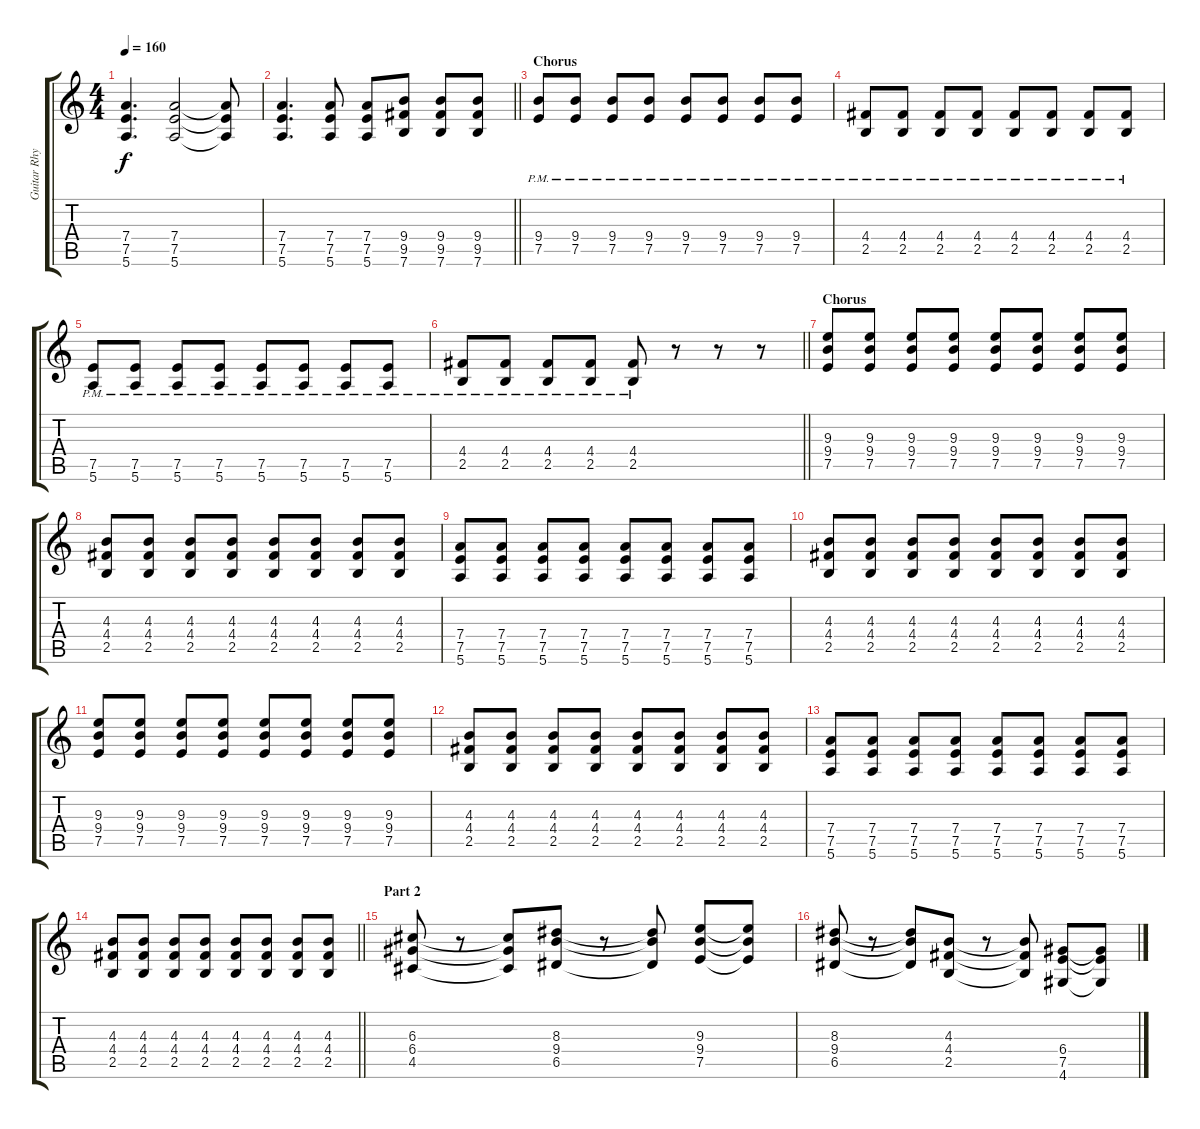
\track ("Guitar Rhythm" "Guitar Rhy") {instrument distortionguitar}
\staff {score tabs}
\tuning (E4 B3 G3 D3 A2 E2) {hide}
\ts (4 4)
\tempo 160
\clef g2
\ks c
(7.4 7.5 5.6).4{d dy f} (7.4 7.5 5.6).2 (7.4{t} 7.5{t} 5.6{t}).8 |
\barLineRight lightlight
(7.4 7.5 5.6).4{d} (7.4 7.5 5.6).8 (7.4 7.5 5.6).8 (9.4 9.5 7.6).8 (9.4 9.5 7.6).8 (9.4 9.5 7.6).8 |
\section ("" "Chorus")
(9.4{pm} 7.5{pm}).8 (9.4{pm} 7.5{pm}).8 (9.4{pm} 7.5{pm}).8 (9.4{pm} 7.5{pm}).8 (9.4{pm} 7.5{pm}).8 (9.4{pm} 7.5{pm}).8 (9.4{pm} 7.5{pm}).8 (9.4{pm} 7.5{pm}).8 |
(4.4{pm} 2.5{pm}).8 (4.4{pm} 2.5{pm}).8 (4.4{pm} 2.5{pm}).8 (4.4{pm} 2.5{pm}).8 (4.4{pm} 2.5{pm}).8 (4.4{pm} 2.5{pm}).8 (4.4{pm} 2.5{pm}).8 (4.4{pm} 2.5{pm}).8 |
(7.5{pm} 5.6{pm}).8 (7.5{pm} 5.6{pm}).8 (7.5{pm} 5.6{pm}).8 (7.5{pm} 5.6{pm}).8 (7.5{pm} 5.6{pm}).8 (7.5{pm} 5.6{pm}).8 (7.5{pm} 5.6{pm}).8 (7.5{pm} 5.6{pm}).8 |
\barLineRight lightlight
(4.4{pm} 2.5{pm}).8 (4.4{pm} 2.5{pm}).8 (4.4{pm} 2.5{pm}).8 (4.4{pm} 2.5{pm}).8 (4.4{pm} 2.5{pm}).8 r.8 r.8 r.8 |
\section ("" "Chorus")
(9.3 9.4 7.5).8 (9.3 9.4 7.5).8 (9.3 9.4 7.5).8 (9.3 9.4 7.5).8 (9.3 9.4 7.5).8 (9.3 9.4 7.5).8 (9.3 9.4 7.5).8 (9.3 9.4 7.5).8 |
(4.3 4.4 2.5).8 (4.3 4.4 2.5).8 (4.3 4.4 2.5).8 (4.3 4.4 2.5).8 (4.3 4.4 2.5).8 (4.3 4.4 2.5).8 (4.3 4.4 2.5).8 (4.3 4.4 2.5).8 |
(7.4 7.5 5.6).8 (7.4 7.5 5.6).8 (7.4 7.5 5.6).8 (7.4 7.5 5.6).8 (7.4 7.5 5.6).8 (7.4 7.5 5.6).8 (7.4 7.5 5.6).8 (7.4 7.5 5.6).8 |
(4.3 4.4 2.5).8 (4.3 4.4 2.5).8 (4.3 4.4 2.5).8 (4.3 4.4 2.5).8 (4.3 4.4 2.5).8 (4.3 4.4 2.5).8 (4.3 4.4 2.5).8 (4.3 4.4 2.5).8 |
(9.3 9.4 7.5).8 (9.3 9.4 7.5).8 (9.3 9.4 7.5).8 (9.3 9.4 7.5).8 (9.3 9.4 7.5).8 (9.3 9.4 7.5).8 (9.3 9.4 7.5).8 (9.3 9.4 7.5).8 |
(4.3 4.4 2.5).8 (4.3 4.4 2.5).8 (4.3 4.4 2.5).8 (4.3 4.4 2.5).8 (4.3 4.4 2.5).8 (4.3 4.4 2.5).8 (4.3 4.4 2.5).8 (4.3 4.4 2.5).8 |
(7.4 7.5 5.6).8 (7.4 7.5 5.6).8 (7.4 7.5 5.6).8 (7.4 7.5 5.6).8 (7.4 7.5 5.6).8 (7.4 7.5 5.6).8 (7.4 7.5 5.6).8 (7.4 7.5 5.6).8 |
\barLineRight lightlight
(4.3 4.4 2.5).8 (4.3 4.4 2.5).8 (4.3 4.4 2.5).8 (4.3 4.4 2.5).8 (4.3 4.4 2.5).8 (4.3 4.4 2.5).8 (4.3 4.4 2.5).8 (4.3 4.4 2.5).8 |
\section ("" "Part 2")
(6.3 6.4 4.5).8 r.8 (6.3{t} 6.4{t} 4.5{t}).8 (8.3 9.4 6.5).8 r.8 (8.3{t} 9.4{t} 6.5{t}).8 (9.3 9.4 7.5).8 (9.3{t} 9.4{t} 7.5{t}).8 |
(8.3 9.4 6.5).8 r.8 (8.3{t} 9.4{t} 6.5{t}).8 (4.3 4.4 2.5).8 r.8 (4.3{t} 4.4{t} 2.5{t}).8 (6.4 7.5 4.6).8 (6.4{t} 7.5{t} 4.6{t}).8
